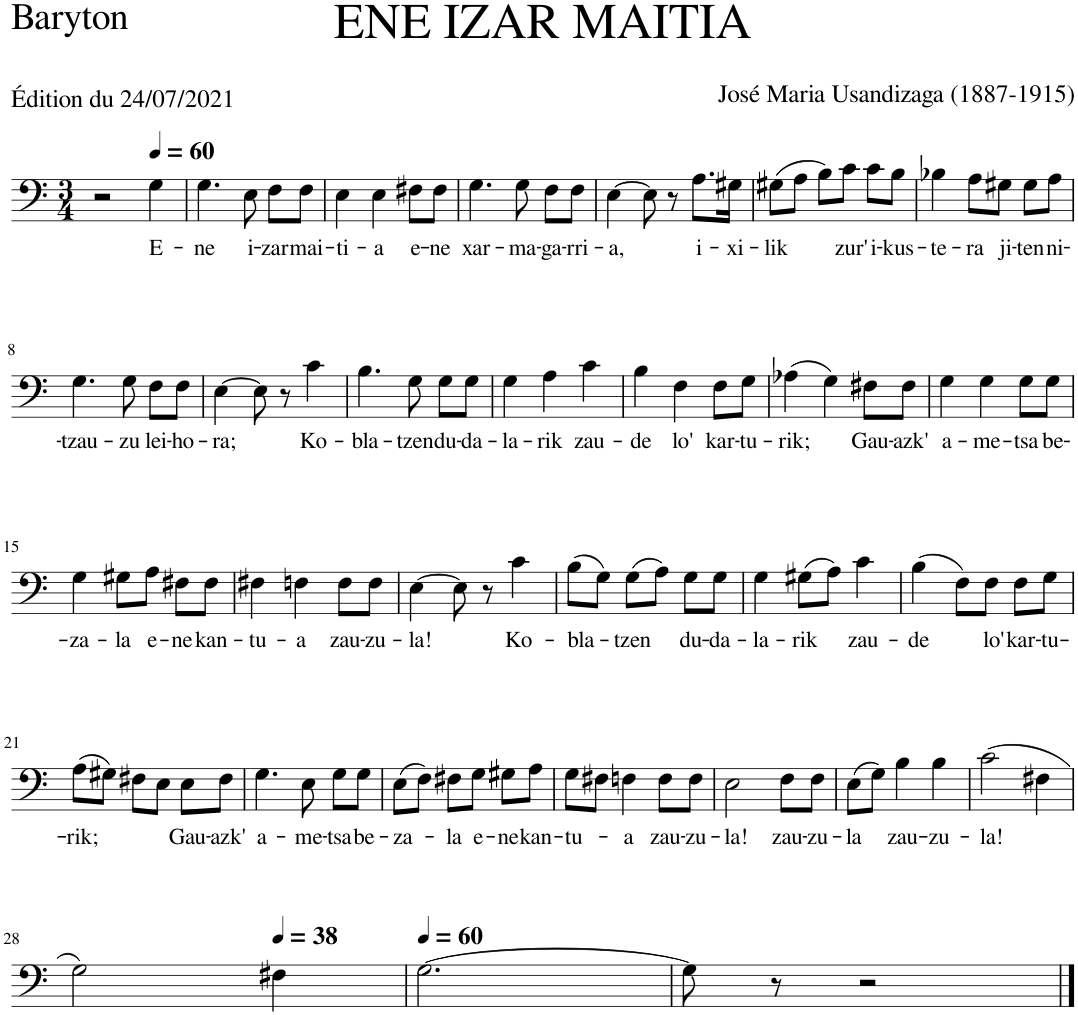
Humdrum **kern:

**kern	**text
*part1	*part1
*staff1	*staff1
*I"Baryton	*
*I'Bar.	*
*clefF4	*
*k[]	*
*M3/4	*
=1	=1
2r	.
*MM60	*
!	!LO:LY:b
4G\	E-
=2	=2
!	!LO:LY:b
4.G\	-ne
!	!LO:LY:b
8E\	i-
!	!LO:LY:b
8F\L	-zar
!	!LO:LY:b
8F\J	mai-
=3	=3
!	!LO:LY:b
4E\	-ti-
!	!LO:LY:b
4E\	-a
!	!LO:LY:b
8F#X\L	e-
!	!LO:LY:b
8F#\J	-ne
=4	=4
!	!LO:LY:b
4.G\	xar-
!	!LO:LY:b
8G\	-ma-
!	!LO:LY:b
8F\L	-ga-
!	!LO:LY:b
8F\J	-rri-
=5	=5
!	!LO:LY:b
[4E\	-a,
8E\]	.
8r	.
!	!LO:LY:b
8.A\L	i-
!	!LO:LY:b
16G#X\Jk	-xi-
=6	=6
!	!LO:LY:b
(8G#X\L	-lik
8A\J	.
8B\L)	.
!	!LO:LY:b
8c\J	zur'
!	!LO:LY:b
8c\L	i-
!	!LO:LY:b
8B\J	-kus-
=7	=7
!	!LO:LY:b
4B-X\	-te-
!	!LO:LY:b
8A\L	-ra
!	!LO:LY:b
8G#X\J	ji-
!	!LO:LY:b
8G#\L	-ten
!	!LO:LY:b
8A\J	ni-
!!LO:LB:g=z
=8	=8
!	!LO:LY:b
4.G\	-tzau-
!	!LO:LY:b
8G\	-zu
!	!LO:LY:b
8F\L	lei-
!	!LO:LY:b
8F\J	-ho-
=9	=9
!	!LO:LY:b
[4E\	-ra;
8E\]	.
8r	.
!	!LO:LY:b
4c\	Ko-
=10	=10
!	!LO:LY:b
4.B\	-bla-
!	!LO:LY:b
8G\	-tzen
!	!LO:LY:b
8G\L	du-
!	!LO:LY:b
8G\J	-da-
=11	=11
!	!LO:LY:b
4G\	-la-
!	!LO:LY:b
4A\	-rik
!	!LO:LY:b
4c\	zau-
=12	=12
!	!LO:LY:b
4B\	-de
!	!LO:LY:b
4F\	lo'
!	!LO:LY:b
8F\L	kar-
!	!LO:LY:b
8G\J	-tu-
=13	=13
!	!LO:LY:b
(4A-X\	-rik;
4G\)	.
!	!LO:LY:b
8F#X\L	Gau-
!	!LO:LY:b
8F#\J	-azk'
=14	=14
!	!LO:LY:b
4G\	a-
!	!LO:LY:b
4G\	-me-
!	!LO:LY:b
8G\L	-tsa
!	!LO:LY:b
8G\J	be-
!!LO:LB:g=z
=15	=15
!	!LO:LY:b
4G\	-za-
!	!LO:LY:b
8G#X\L	-la
!	!LO:LY:b
8A\J	e-
!	!LO:LY:b
8F#X\L	-ne
!	!LO:LY:b
8F#\J	kan-
=16	=16
!	!LO:LY:b
4F#X\	-tu-
!	!LO:LY:b
4Fn\	-a
!	!LO:LY:b
8F\L	zau-
!	!LO:LY:b
8F\J	-zu-
=17	=17
!	!LO:LY:b
[4E\	-la!
8E\]	.
8r	.
!	!LO:LY:b
4c\	Ko-
=18	=18
!	!LO:LY:b
(8B\L	-bla-
8G\J)	.
!	!LO:LY:b
(8G\L	-tzen
8A\J)	.
!	!LO:LY:b
8G\L	du-
!	!LO:LY:b
8G\J	-da-
=19	=19
!	!LO:LY:b
4G\	-la-
!	!LO:LY:b
(8G#X\L	-rik
8A\J)	.
!	!LO:LY:b
4c\	zau-
=20	=20
!	!LO:LY:b
(4B\	-de
8F\L)	.
!	!LO:LY:b
8F\J	lo'
!	!LO:LY:b
8F\L	kar-
!	!LO:LY:b
8G\J	-tu-
!!LO:LB:g=z
=21	=21
!	!LO:LY:b
(8A\L	-rik;
8G#X\J)	.
8F#X\L	.
8E\J	.
!	!LO:LY:b
8E\L	Gau-
!	!LO:LY:b
8F#\J	-azk'
=22	=22
!	!LO:LY:b
4.G\	a-
!	!LO:LY:b
8E\	-me-
!	!LO:LY:b
8G\L	-tsa
!	!LO:LY:b
8G\J	be-
=23	=23
!	!LO:LY:b
(8E\L	-za-
8F\J)	.
!	!LO:LY:b
8F#X\L	-la
!	!LO:LY:b
8G\J	e-
!	!LO:LY:b
8G#X\L	-ne
!	!LO:LY:b
8A\J	kan-
=24	=24
!	!LO:LY:b
8G\L	-tu-
8F#X\J	.
!	!LO:LY:b
4Fn\	-a
!	!LO:LY:b
8F\L	zau-
!	!LO:LY:b
8F\J	-zu-
=25	=25
!	!LO:LY:b
2E\	-la!
!	!LO:LY:b
8F\L	zau-
!	!LO:LY:b
8F\J	-zu-
=26	=26
!	!LO:LY:b
(8E\L	-la
8G\J)	.
!	!LO:LY:b
4B\	zau-
!	!LO:LY:b
4B\	-zu-
=27	=27
!	!LO:LY:b
(2c\	-la!
4F#X\	.
!!LO:LB:g=z
=28	=28
2G\)	.
*MM38	*
4F#X\	.
=29	=29
*MM60	*
[2.G\	.
=30	=30
8G\]	.
8r	.
2r	.
==	==
*-	*-
